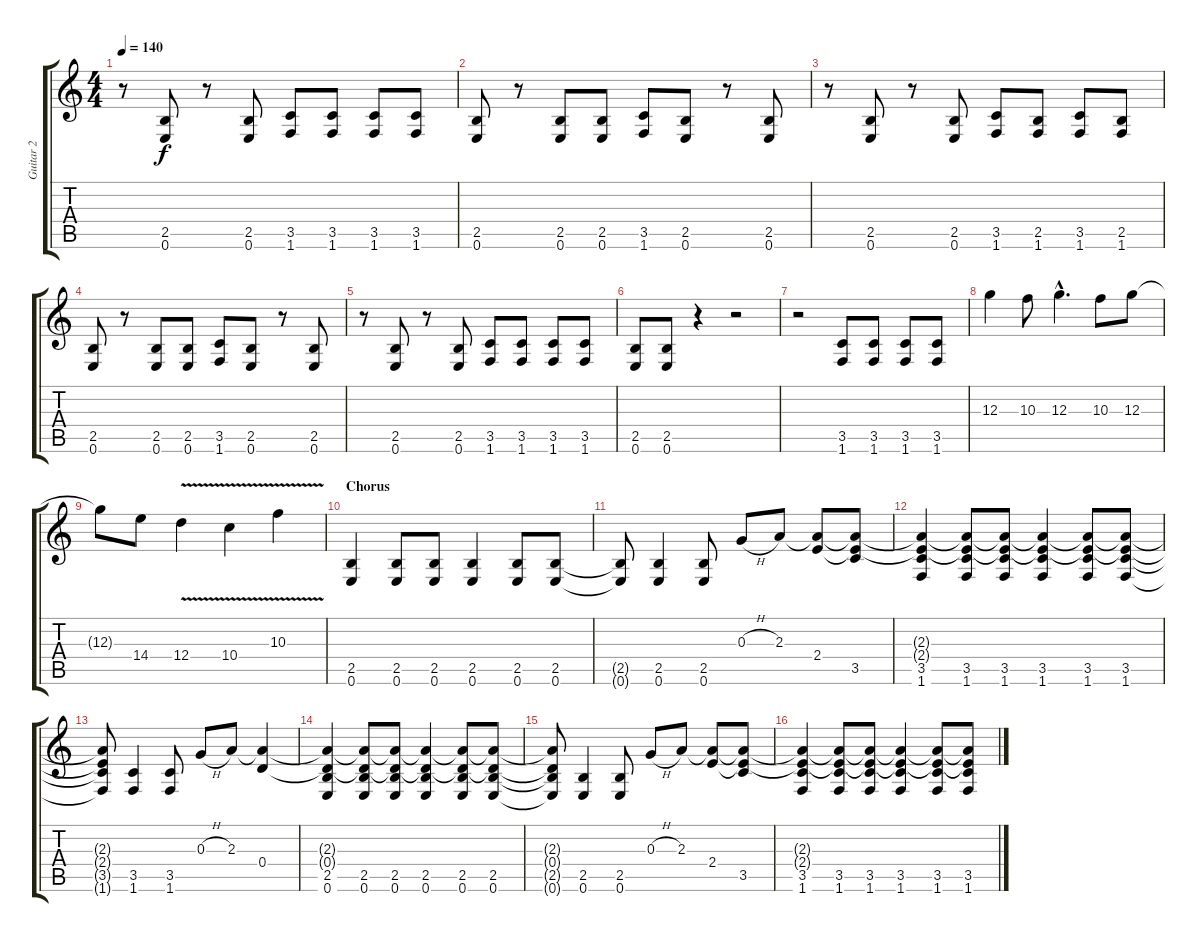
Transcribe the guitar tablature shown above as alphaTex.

\track ("Guitar 2" "Guitar 2") {instrument distortionguitar}
\staff {score tabs}
\tuning (E4 B3 G3 D3 A2 E2) {hide}
\ts (4 4)
\tempo 140
\clef g2
\ks c
r.8{dy f} (2.5 0.6).8 r.8 (2.5 0.6).8 (3.5 1.6).8 (3.5 1.6).8 (3.5 1.6).8 (3.5 1.6).8 |
(2.5 0.6).8 r.8 (2.5 0.6).8 (2.5 0.6).8 (3.5 1.6).8 (2.5 0.6).8 r.8 (2.5 0.6).8 |
r.8 (2.5 0.6).8 r.8 (2.5 0.6).8 (3.5 1.6).8 (2.5 1.6).8 (3.5 1.6).8 (2.5 1.6).8 |
(2.5 0.6).8 r.8 (2.5 0.6).8 (2.5 0.6).8 (3.5 1.6).8 (2.5 0.6).8 r.8 (2.5 0.6).8 |
r.8 (2.5 0.6).8 r.8 (2.5 0.6).8 (3.5 1.6).8 (3.5 1.6).8 (3.5 1.6).8 (3.5 1.6).8 |
(2.5 0.6).8 (2.5 0.6).8 r.4 r.2 |
r.2 (3.5 1.6).8 (3.5 1.6).8 (3.5 1.6).8 (3.5 1.6).8 |
12.3.4 10.3.8 12.3{hac}.4{d} 10.3.8 12.3.8 |
12.3{t}.8 14.4.8 12.4{v}.4 10.4{v}.4 10.3{v}.4 |
\section ("" "Chorus")
(2.5 0.6).4 (2.5 0.6).8 (2.5 0.6).8 (2.5 0.6).4 (2.5 0.6).8 (2.5 0.6).8 |
(2.5{t} 0.6{t}).8 (2.5 0.6).4 (2.5 0.6).8 0.3{h}.8 2.3.8 (2.3{t} 2.4).8 (2.3{t} 2.4{t} 3.5).8 |
(2.3{t} 2.4{t} 3.5 1.6).4 (2.3{t} 2.4{t} 3.5 1.6).8 (2.3{t} 2.4{t} 3.5 1.6).8 (2.3{t} 2.4{t} 3.5 1.6).4 (2.3{t} 2.4{t} 3.5 1.6).8 (2.3{t} 2.4{t} 3.5 1.6).8 |
(2.3{t} 2.4{t} 3.5{t} 1.6{t}).8 (3.5 1.6).4 (3.5 1.6).8 0.3{h}.8 2.3.8 (2.3{t} 0.4).4 |
(2.3{t} 0.4{t} 2.5 0.6).4 (2.3{t} 0.4{t} 2.5 0.6).8 (2.3{t} 0.4{t} 2.5 0.6).8 (2.3{t} 0.4{t} 2.5 0.6).4 (2.3{t} 0.4{t} 2.5 0.6).8 (2.3{t} 0.4{t} 2.5 0.6).8 |
(2.3{t} 0.4{t} 2.5{t} 0.6{t}).8 (2.5 0.6).4 (2.5 0.6).8 0.3{h}.8 2.3.8 (2.3{t} 2.4).8 (2.3{t} 2.4{t} 3.5).8 |
(2.3{t} 2.4{t} 3.5 1.6).4 (2.3{t} 2.4{t} 3.5 1.6).8 (2.3{t} 2.4{t} 3.5 1.6).8 (2.3{t} 2.4{t} 3.5 1.6).4 (2.3{t} 2.4{t} 3.5 1.6).8 (2.3{t} 2.4{t} 3.5 1.6).8
